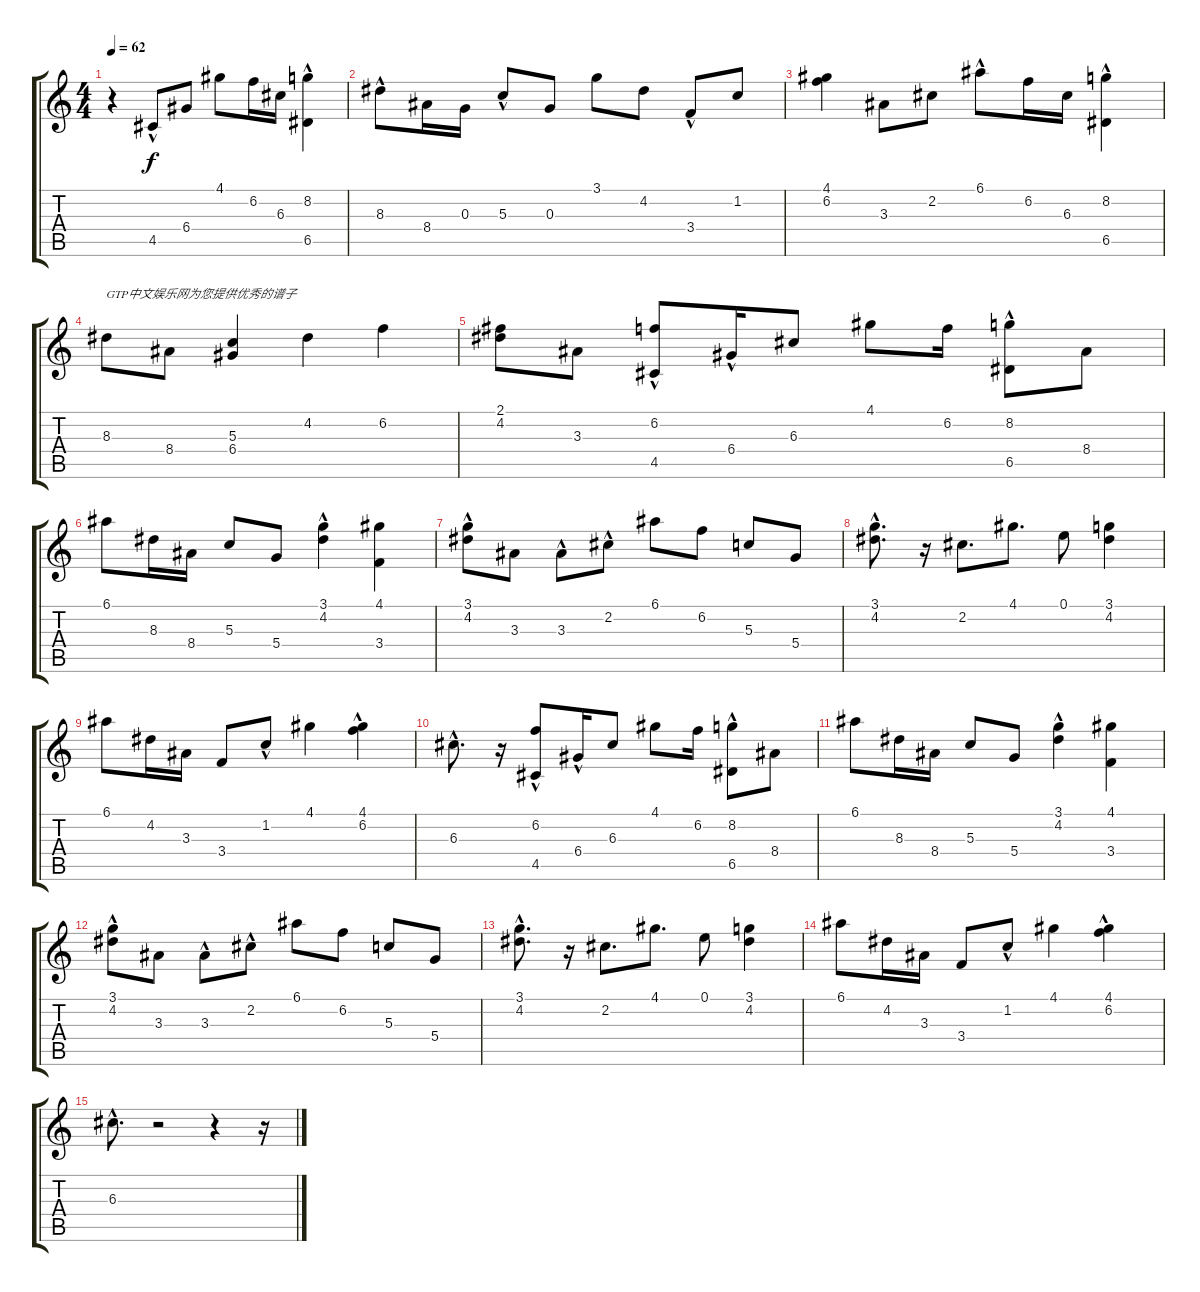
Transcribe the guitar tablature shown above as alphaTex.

\track "" {instrument acousticguitarsteel}
\staff {score tabs}
\tuning (E4 B3 G3 D3 A2 E2) {hide}
\ts (4 4)
\tempo 62
\clef g2
\ks c
r.4{dy f instrument acousticguitarsteel} 4.5{hac}.8 6.4.8 4.1.8 6.2.16 6.3.16 (8.2 6.5{hac}).4 |
8.3{hac}.8 8.4.16 0.3.16 5.3{hac}.8 0.3.8 3.1.8 4.2.8 3.4{hac}.8 1.2.8 |
(4.1 6.2).4 3.3.8 2.2.8 6.1{hac}.8 6.2.16 6.3.16 (8.2 6.5{hac}).4 |
8.3.8{txt "GTP中文娱乐网为您提供优秀的谱子"} 8.4.8 (5.3 6.4).4 4.2.4 6.2.4 |
(2.1 4.2).8 3.3.8 (6.2{hac} 4.5{hac}).8 6.4{hac}.16 6.3.8 4.1.8 6.2.16 (8.2 6.5{hac}).8 8.4.8 |
6.1.8 8.3.16 8.4.16 5.3.8 5.4.8 (3.1 4.2{hac}).4 (4.1 3.4).4 |
(3.1{hac} 4.2{hac}).8 3.3.8 3.3{hac}.8 2.2{hac}.8 6.1.8 6.2.8 5.3.8 5.4.8 |
(3.1{hac} 4.2{hac}).8{d} r.16 2.2.8{d} 4.1.8{d} 0.1.8 (3.1 4.2).4 |
6.1.8 4.2.16 3.3.16 3.4.8 1.2{hac}.8 4.1.4 (4.1{hac} 6.2{hac}).4 |
6.3{hac}.8{d} r.16 (6.2{hac} 4.5{hac}).8 6.4{hac}.16 6.3.8 4.1.8 6.2.16 (8.2 6.5{hac}).8 8.4.8 |
6.1.8 8.3.16 8.4.16 5.3.8 5.4.8 (3.1 4.2{hac}).4 (4.1 3.4).4 |
(3.1{hac} 4.2{hac}).8 3.3.8 3.3{hac}.8 2.2{hac}.8 6.1.8 6.2.8 5.3.8 5.4.8 |
(3.1{hac} 4.2{hac}).8{d} r.16 2.2.8{d} 4.1.8{d} 0.1.8 (3.1 4.2).4 |
6.1.8 4.2.16 3.3.16 3.4.8 1.2{hac}.8 4.1.4 (4.1{hac} 6.2{hac}).4 |
6.3{hac}.8{d} r.2 r.4 r.16
